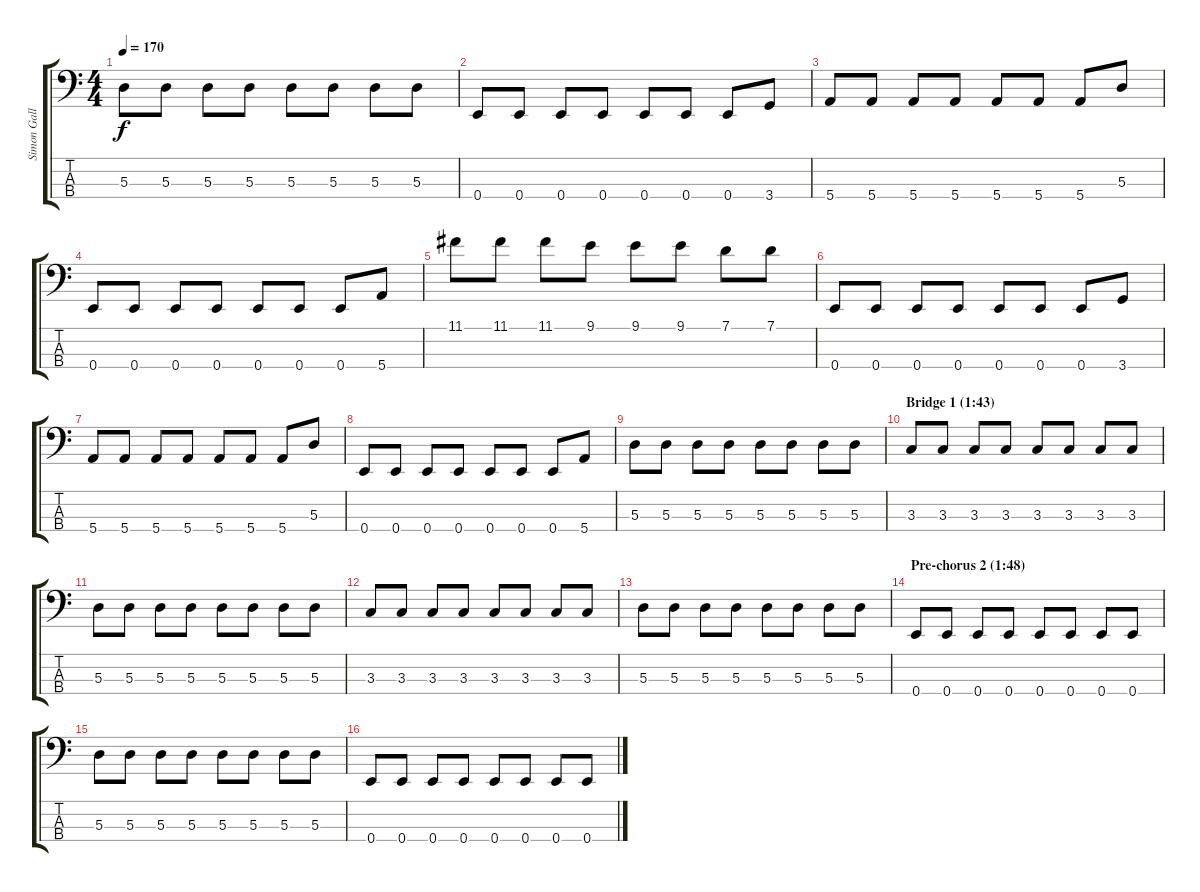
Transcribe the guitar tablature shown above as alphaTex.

\track ("Simon Gallup (bass)" "Simon Gall") {instrument electricbasspick}
\staff {score tabs}
\tuning (G2 D2 A1 E1) {hide}
\ts (4 4)
\tempo 170
\clef f4
\ks c
5.3.8{dy f} 5.3.8 5.3.8 5.3.8 5.3.8 5.3.8 5.3.8 5.3.8 |
0.4.8 0.4.8 0.4.8 0.4.8 0.4.8 0.4.8 0.4.8 3.4.8 |
5.4.8 5.4.8 5.4.8 5.4.8 5.4.8 5.4.8 5.4.8 5.3.8 |
0.4.8 0.4.8 0.4.8 0.4.8 0.4.8 0.4.8 0.4.8 5.4.8 |
11.1.8 11.1.8 11.1.8 9.1.8 9.1.8 9.1.8 7.1.8 7.1.8 |
0.4.8 0.4.8 0.4.8 0.4.8 0.4.8 0.4.8 0.4.8 3.4.8 |
5.4.8 5.4.8 5.4.8 5.4.8 5.4.8 5.4.8 5.4.8 5.3.8 |
0.4.8 0.4.8 0.4.8 0.4.8 0.4.8 0.4.8 0.4.8 5.4.8 |
5.3.8 5.3.8 5.3.8 5.3.8 5.3.8 5.3.8 5.3.8 5.3.8 |
\section ("" "Bridge 1 (1:43)")
3.3.8 3.3.8 3.3.8 3.3.8 3.3.8 3.3.8 3.3.8 3.3.8 |
5.3.8 5.3.8 5.3.8 5.3.8 5.3.8 5.3.8 5.3.8 5.3.8 |
3.3.8 3.3.8 3.3.8 3.3.8 3.3.8 3.3.8 3.3.8 3.3.8 |
5.3.8 5.3.8 5.3.8 5.3.8 5.3.8 5.3.8 5.3.8 5.3.8 |
\section ("" "Pre-chorus 2 (1:48)")
0.4.8 0.4.8 0.4.8 0.4.8 0.4.8 0.4.8 0.4.8 0.4.8 |
5.3.8 5.3.8 5.3.8 5.3.8 5.3.8 5.3.8 5.3.8 5.3.8 |
0.4.8 0.4.8 0.4.8 0.4.8 0.4.8 0.4.8 0.4.8 0.4.8
